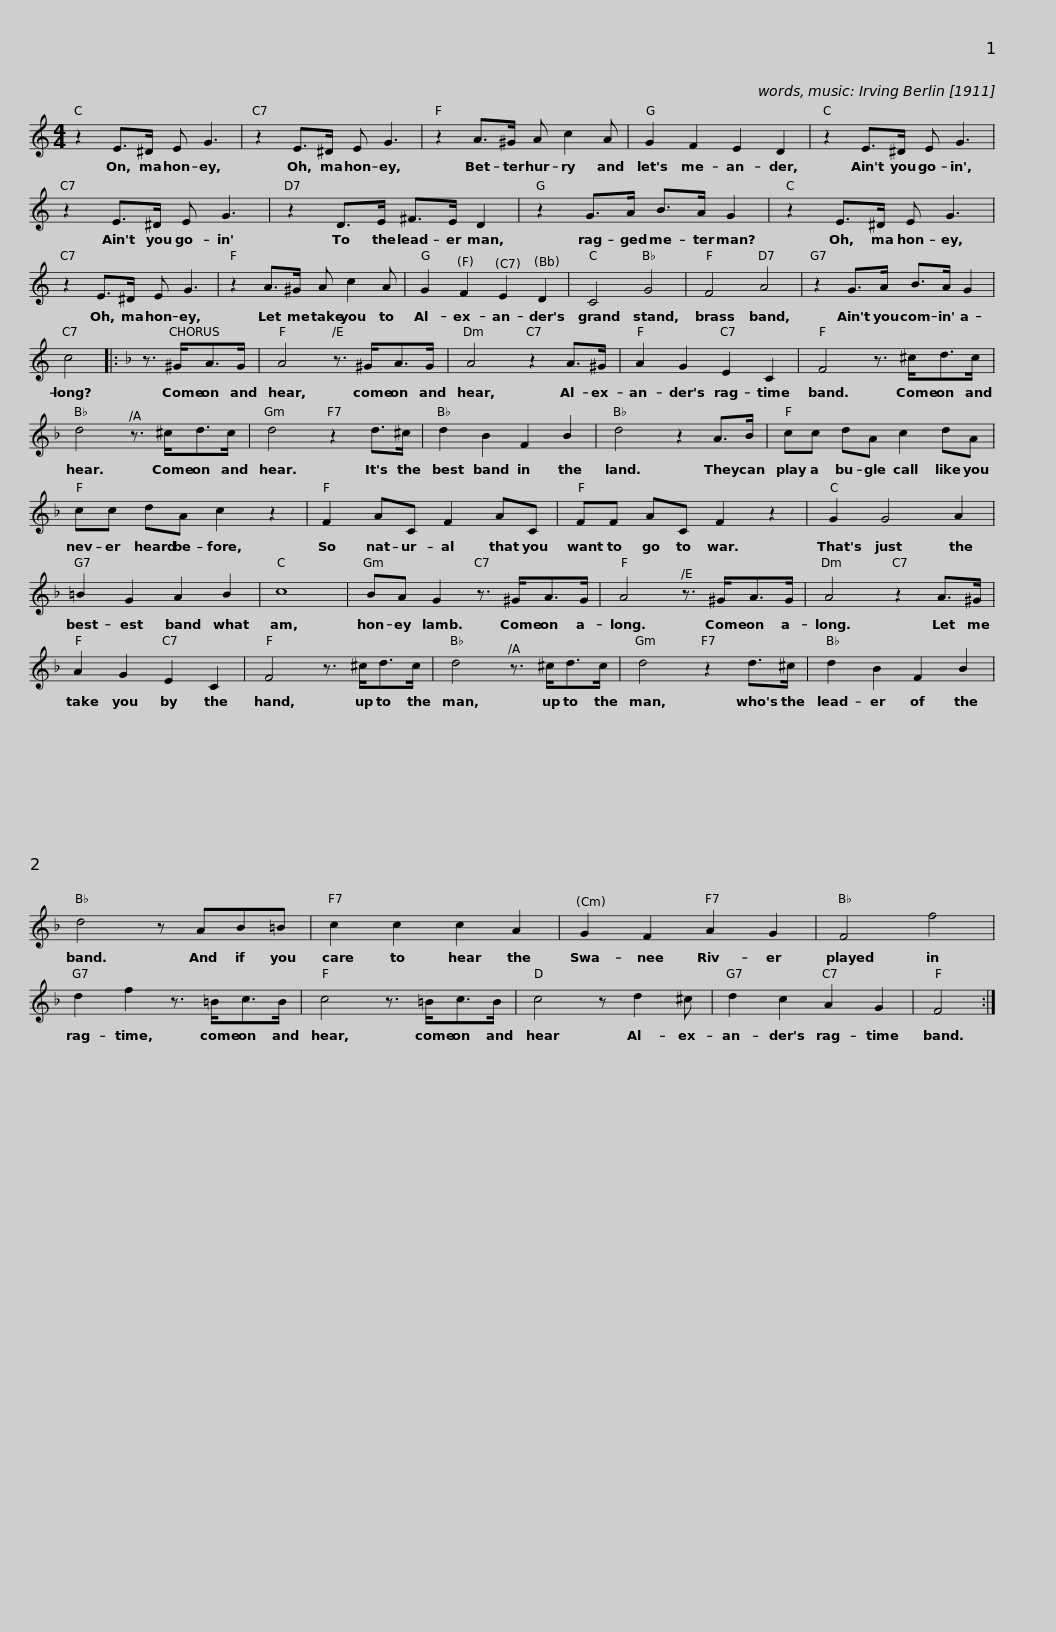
X:1
L:1/8
M:4/4
I:linebreak $
K:C
V:1 treble
V:1
 z2 E>^D E G3 | z2 E>^D E G3 | z2 A>^G A c2 A | G2 F2 E2 D2 | z2 E>^D E G3 |$ %5
 z2 E>^D E G3 | z2 D>E ^F>E D2 | z2 G>A B>A G2 | z2 E>^D E G3 |$ z2 E>^D E G3 | %10
 z2 A>^G A c2 A | G2 F2 E2 D2 | C4 G4 | F4 A4 |$ z2 G>A B>A G2 | %15
 c4 |:[K:F] z3/2 ^G<AG/ | A4 z3/2 ^G<AG/ | A4 z2 A>^G |$ A2 G2 E2 C2 | %20
 F4 z3/2 ^c<dc/ | d4 z3/2 ^c<dc/ | d4 z2 d>^c | d2 B2 F2 B2 |$ d4 z2 A>B | %25
 cc dA c2 dA | cc dA c2 z2 | F2 AC F2 AC |$ FF AC F2 z2 | G2 G4 A2 | %30
 =B2 G2 A2 B2 | c8 | BA G2 z3/2 ^G<AG/ |$ A4 z3/2 ^G<AG/ | A4 z2 A>^G | %35
 A2 G2 E2 C2 | F4 z3/2 ^c<dc/ | d4 z3/2 ^c<dc/ |$ d4 z2 d>^c | d2 B2 F2 B2 | %40
 d4 z AB=B | c2 c2 c2 A2 | G2 F2 A2 G2 | F4 f4 |$ d2 f2 z3/2 =B<cB/ | %45
 c4 z3/2 =B<cB/ | c4 z d2 ^c | d2 c2 A2 G2 | F4 :| %49
